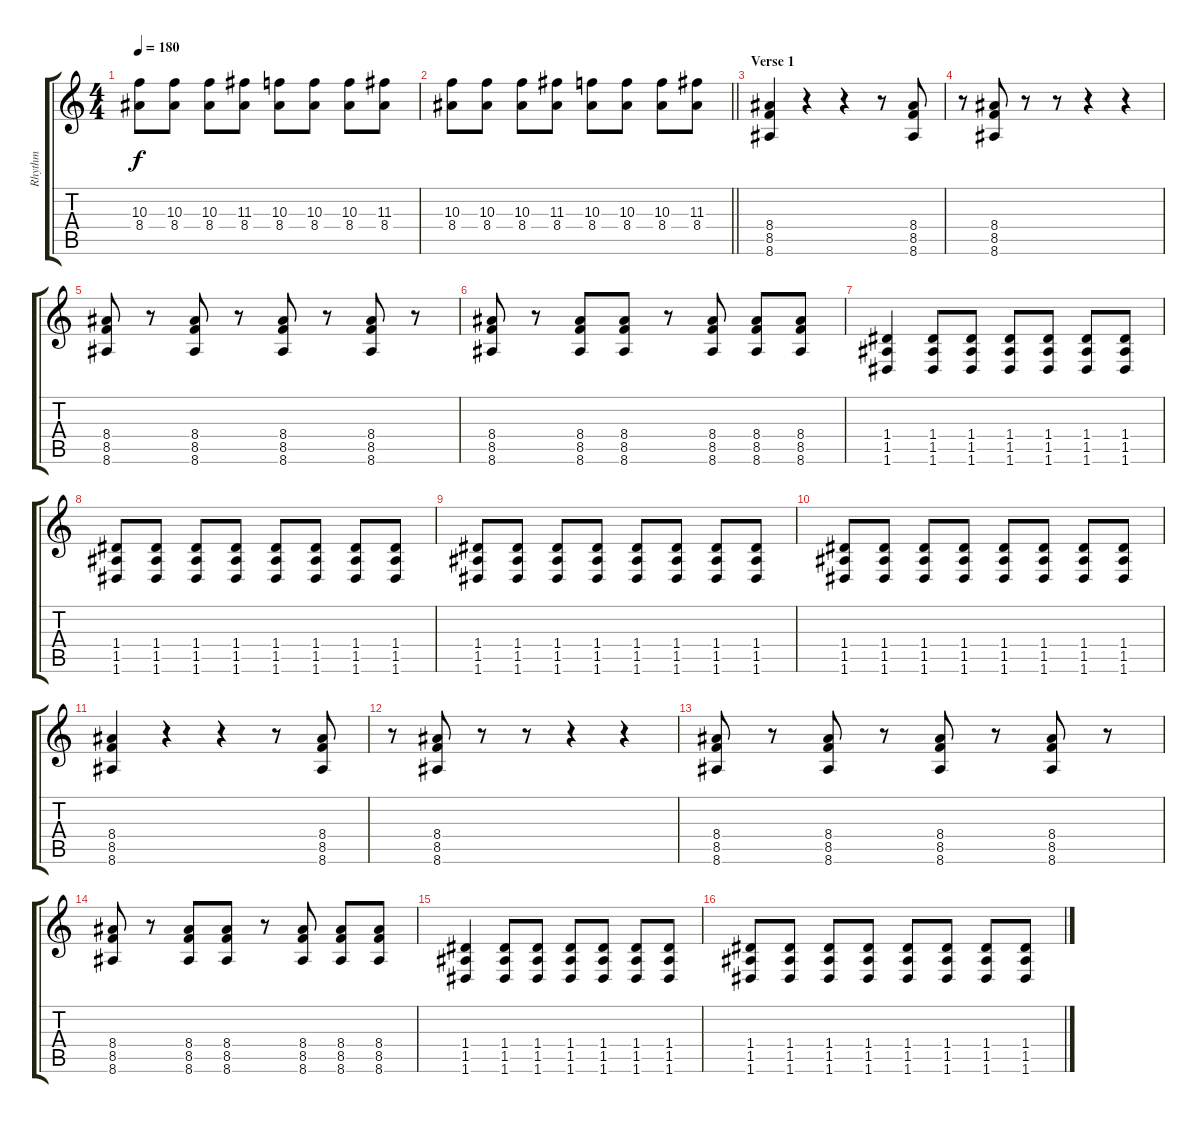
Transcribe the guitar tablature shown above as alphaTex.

\track ("Rhythm" "Rhythm") {instrument overdrivenguitar}
\staff {score tabs}
\tuning (E4 B3 G3 D3 A2 D2) {hide}
\ts (4 4)
\tempo 180
\clef g2
\ks c
(10.3 8.4).8{dy f} (10.3 8.4).8 (10.3 8.4).8 (11.3 8.4).8 (10.3 8.4).8 (10.3 8.4).8 (10.3 8.4).8 (11.3 8.4).8 |
\barLineRight lightlight
(10.3 8.4).8 (10.3 8.4).8 (10.3 8.4).8 (11.3 8.4).8 (10.3 8.4).8 (10.3 8.4).8 (10.3 8.4).8 (11.3 8.4).8 |
\section ("" "Verse 1")
(8.4 8.5 8.6).4 r.4 r.4 r.8 (8.4 8.5 8.6).8 |
r.8 (8.4 8.5 8.6).8 r.8 r.8 r.4 r.4 |
(8.4 8.5 8.6).8 r.8 (8.4 8.5 8.6).8 r.8 (8.4 8.5 8.6).8 r.8 (8.4 8.5 8.6).8 r.8 |
(8.4 8.5 8.6).8 r.8 (8.4 8.5 8.6).8 (8.4 8.5 8.6).8 r.8 (8.4 8.5 8.6).8 (8.4 8.5 8.6).8 (8.4 8.5 8.6).8 |
(1.4 1.5 1.6).4 (1.4 1.5 1.6).8 (1.4 1.5 1.6).8 (1.4 1.5 1.6).8 (1.4 1.5 1.6).8 (1.4 1.5 1.6).8 (1.4 1.5 1.6).8 |
(1.4 1.5 1.6).8 (1.4 1.5 1.6).8 (1.4 1.5 1.6).8 (1.4 1.5 1.6).8 (1.4 1.5 1.6).8 (1.4 1.5 1.6).8 (1.4 1.5 1.6).8 (1.4 1.5 1.6).8 |
(1.4 1.5 1.6).8 (1.4 1.5 1.6).8 (1.4 1.5 1.6).8 (1.4 1.5 1.6).8 (1.4 1.5 1.6).8 (1.4 1.5 1.6).8 (1.4 1.5 1.6).8 (1.4 1.5 1.6).8 |
(1.4 1.5 1.6).8 (1.4 1.5 1.6).8 (1.4 1.5 1.6).8 (1.4 1.5 1.6).8 (1.4 1.5 1.6).8 (1.4 1.5 1.6).8 (1.4 1.5 1.6).8 (1.4 1.5 1.6).8 |
(8.4 8.5 8.6).4 r.4 r.4 r.8 (8.4 8.5 8.6).8 |
r.8 (8.4 8.5 8.6).8 r.8 r.8 r.4 r.4 |
(8.4 8.5 8.6).8 r.8 (8.4 8.5 8.6).8 r.8 (8.4 8.5 8.6).8 r.8 (8.4 8.5 8.6).8 r.8 |
(8.4 8.5 8.6).8 r.8 (8.4 8.5 8.6).8 (8.4 8.5 8.6).8 r.8 (8.4 8.5 8.6).8 (8.4 8.5 8.6).8 (8.4 8.5 8.6).8 |
(1.4 1.5 1.6).4 (1.4 1.5 1.6).8 (1.4 1.5 1.6).8 (1.4 1.5 1.6).8 (1.4 1.5 1.6).8 (1.4 1.5 1.6).8 (1.4 1.5 1.6).8 |
(1.4 1.5 1.6).8 (1.4 1.5 1.6).8 (1.4 1.5 1.6).8 (1.4 1.5 1.6).8 (1.4 1.5 1.6).8 (1.4 1.5 1.6).8 (1.4 1.5 1.6).8 (1.4 1.5 1.6).8
